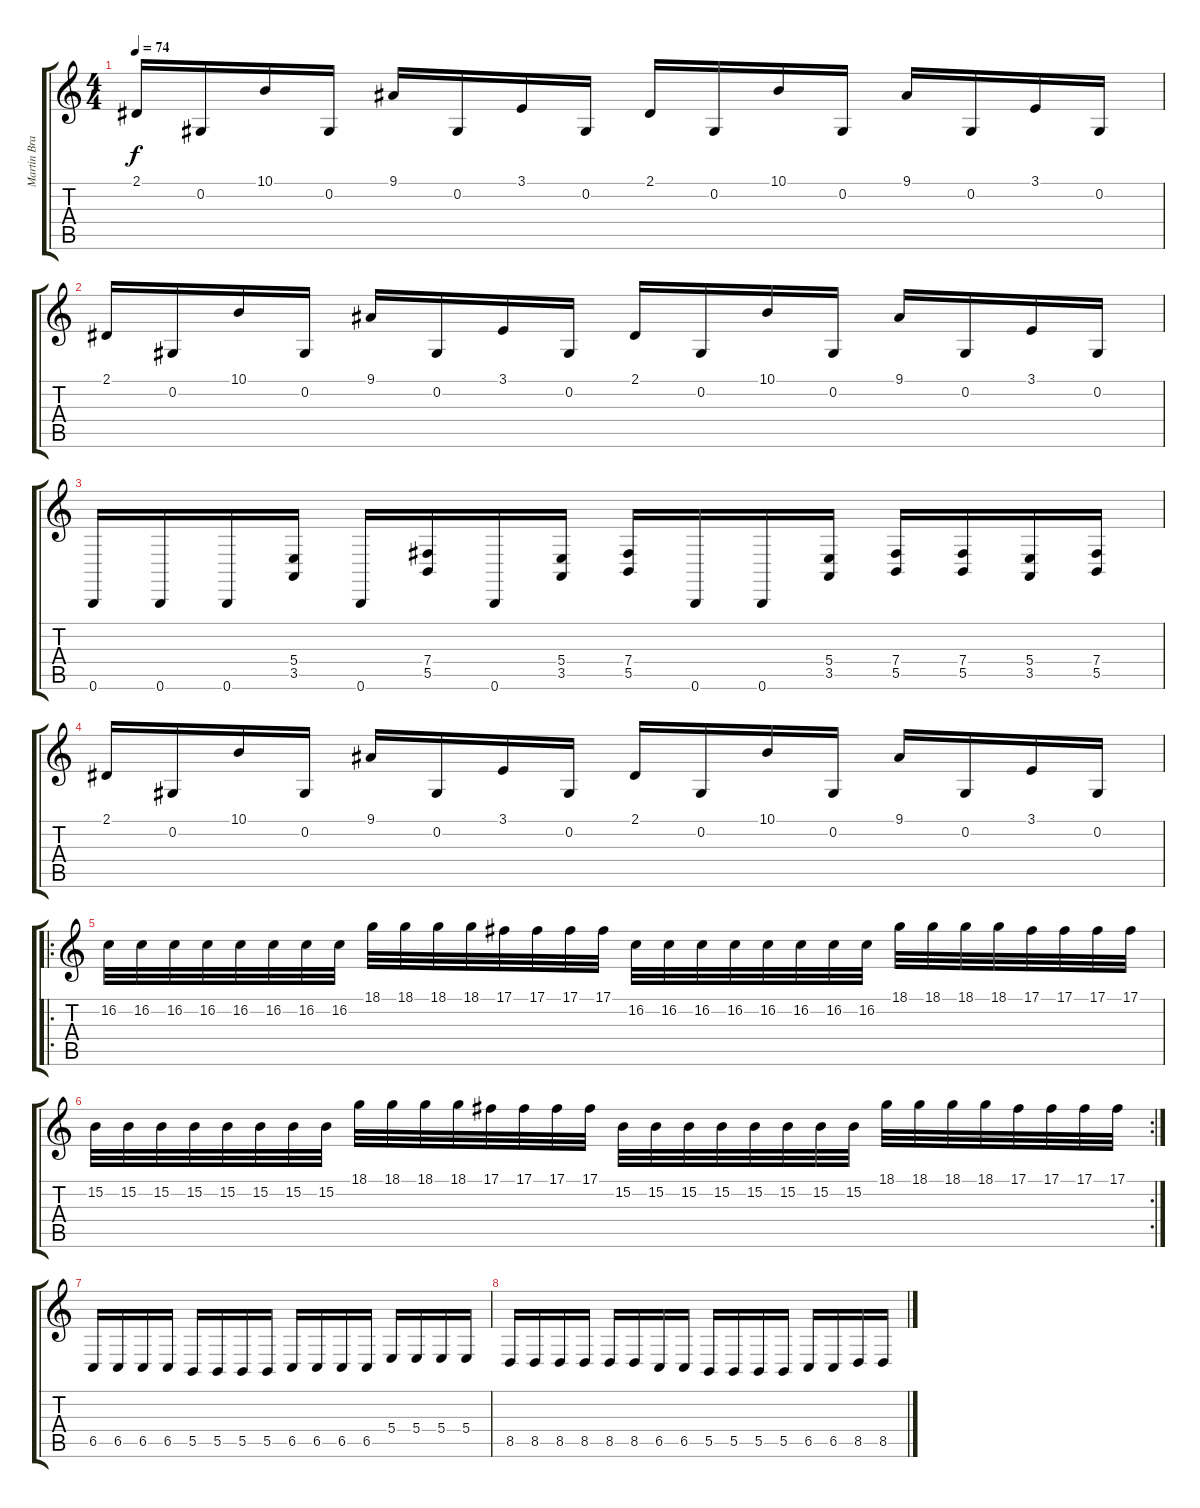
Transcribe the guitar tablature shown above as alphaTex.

\track ("Martin Brandström" "Martin Bra") {instrument voiceoohs}
\staff {score tabs}
\tuning (Db4 Ab3 E3 B2 Gb2 B1) {hide}
\ts (4 4)
\tempo 74
\clef g2
\ks c
2.1.16{dy f} 0.2.16 10.1.16 0.2.16 9.1.16 0.2.16 3.1.16 0.2.16 2.1.16 0.2.16 10.1.16 0.2.16 9.1.16 0.2.16 3.1.16 0.2.16 |
2.1.16 0.2.16 10.1.16 0.2.16 9.1.16 0.2.16 3.1.16 0.2.16 2.1.16 0.2.16 10.1.16 0.2.16 9.1.16 0.2.16 3.1.16 0.2.16 |
0.6.16 0.6.16 0.6.16 (5.4 3.5).16 0.6.16 (7.4 5.5).16 0.6.16 (5.4 3.5).16 (7.4 5.5).16 0.6.16 0.6.16 (5.4 3.5).16 (7.4 5.5).16 (7.4 5.5).16 (5.4 3.5).16 (7.4 5.5).16 |
2.1.16 0.2.16 10.1.16 0.2.16 9.1.16 0.2.16 3.1.16 0.2.16 2.1.16 0.2.16 10.1.16 0.2.16 9.1.16 0.2.16 3.1.16 0.2.16 |
\ro
16.2.32{volume 10 instrument lead1square} 16.2.32 16.2.32 16.2.32 16.2.32 16.2.32 16.2.32 16.2.32 18.1.32 18.1.32 18.1.32 18.1.32 17.1.32 17.1.32 17.1.32 17.1.32 16.2.32 16.2.32 16.2.32 16.2.32 16.2.32 16.2.32 16.2.32 16.2.32 18.1.32 18.1.32 18.1.32 18.1.32 17.1.32 17.1.32 17.1.32 17.1.32 |
\rc 2
15.2.32 15.2.32 15.2.32 15.2.32 15.2.32 15.2.32 15.2.32 15.2.32 18.1.32 18.1.32 18.1.32 18.1.32 17.1.32 17.1.32 17.1.32 17.1.32 15.2.32 15.2.32 15.2.32 15.2.32 15.2.32 15.2.32 15.2.32 15.2.32 18.1.32 18.1.32 18.1.32 18.1.32 17.1.32 17.1.32 17.1.32 17.1.32 |
6.5.16 6.5.16 6.5.16 6.5.16 5.5.16 5.5.16 5.5.16 5.5.16 6.5.16 6.5.16 6.5.16 6.5.16 5.4.16 5.4.16 5.4.16 5.4.16 |
8.5.16 8.5.16 8.5.16 8.5.16 8.5.16 8.5.16 6.5.16 6.5.16 5.5.16 5.5.16 5.5.16 5.5.16 6.5.16 6.5.16 8.5.16 8.5.16
